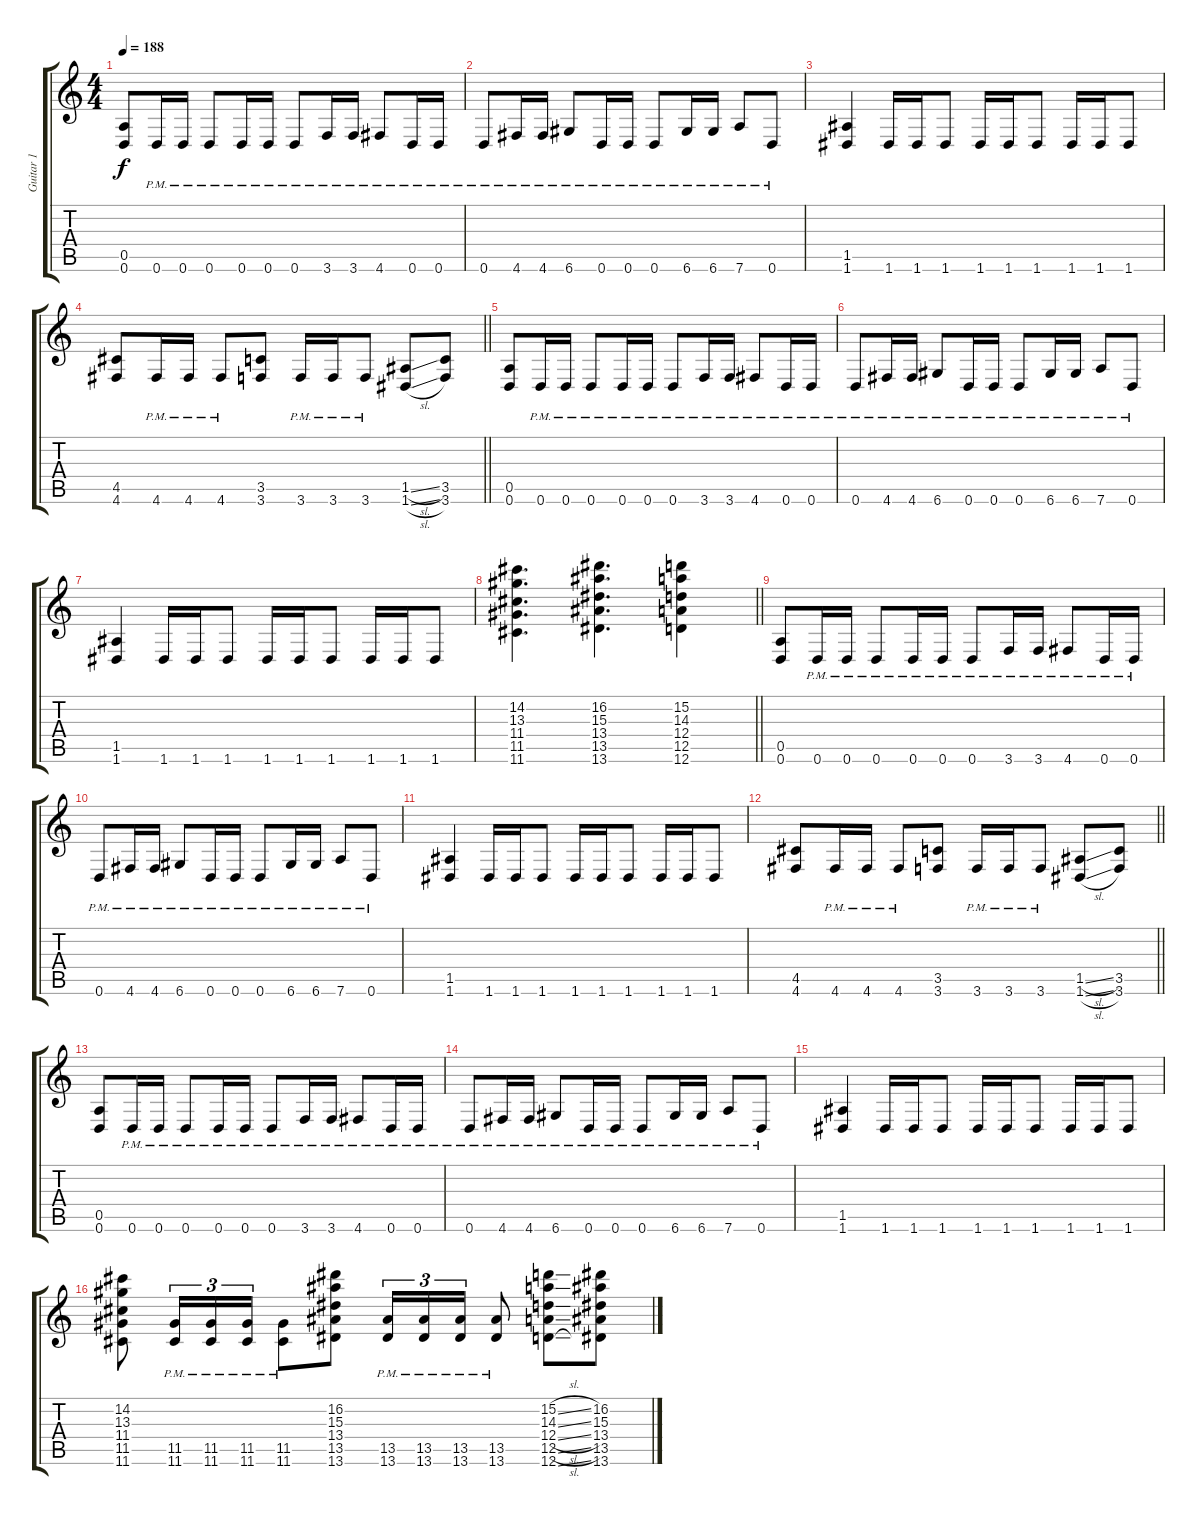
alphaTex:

\track ("Guitar 1" "Guitar 1") {instrument distortionguitar}
\staff {score tabs}
\tuning (E4 B3 G3 D3 A2 D2) {hide}
\ts (4 4)
\section ("" "")
\tempo 188
\clef g2
\ks c
(0.5 0.6).8{dy f} 0.6{pm}.16 0.6{pm}.16 0.6{pm}.8 0.6{pm}.16 0.6{pm}.16 0.6{pm}.8 3.6{pm}.16 3.6{pm}.16 4.6{pm}.8 0.6{pm}.16 0.6{pm}.16 |
0.6{pm}.8 4.6{pm}.16 4.6{pm}.16 6.6{pm}.8 0.6{pm}.16 0.6{pm}.16 0.6{pm}.8 6.6{pm}.16 6.6{pm}.16 7.6{pm}.8 0.6{pm}.8 |
(1.5 1.6).4 1.6.16 1.6.16 1.6.8 1.6.16 1.6.16 1.6.8 1.6.16 1.6.16 1.6.8 |
\barLineRight lightlight
(4.5 4.6).8 4.6{pm}.16 4.6{pm}.16 4.6{pm}.8 (3.5 3.6).8 3.6{pm}.16 3.6{pm}.16 3.6{pm}.8 (1.5{sl} 1.6{sl}).8 (3.5 3.6).8 |
(0.5 0.6).8 0.6{pm}.16 0.6{pm}.16 0.6{pm}.8 0.6{pm}.16 0.6{pm}.16 0.6{pm}.8 3.6{pm}.16 3.6{pm}.16 4.6{pm}.8 0.6{pm}.16 0.6{pm}.16 |
0.6{pm}.8 4.6{pm}.16 4.6{pm}.16 6.6{pm}.8 0.6{pm}.16 0.6{pm}.16 0.6{pm}.8 6.6{pm}.16 6.6{pm}.16 7.6{pm}.8 0.6{pm}.8 |
(1.5 1.6).4 1.6.16 1.6.16 1.6.8 1.6.16 1.6.16 1.6.8 1.6.16 1.6.16 1.6.8 |
\barLineRight lightlight
(14.2 13.3 11.4 11.5 11.6).4{d} (16.2 15.3 13.4 13.5 13.6).4{d} (15.2 14.3 12.4 12.5 12.6).4 |
(0.5 0.6).8 0.6{pm}.16 0.6{pm}.16 0.6{pm}.8 0.6{pm}.16 0.6{pm}.16 0.6{pm}.8 3.6{pm}.16 3.6{pm}.16 4.6{pm}.8 0.6{pm}.16 0.6{pm}.16 |
0.6{pm}.8 4.6{pm}.16 4.6{pm}.16 6.6{pm}.8 0.6{pm}.16 0.6{pm}.16 0.6{pm}.8 6.6{pm}.16 6.6{pm}.16 7.6{pm}.8 0.6{pm}.8 |
(1.5 1.6).4 1.6.16 1.6.16 1.6.8 1.6.16 1.6.16 1.6.8 1.6.16 1.6.16 1.6.8 |
\barLineRight lightlight
(4.5 4.6).8 4.6{pm}.16 4.6{pm}.16 4.6{pm}.8 (3.5 3.6).8 3.6{pm}.16 3.6{pm}.16 3.6{pm}.8 (1.5{sl} 1.6{sl}).8 (3.5 3.6).8 |
(0.5 0.6).8 0.6{pm}.16 0.6{pm}.16 0.6{pm}.8 0.6{pm}.16 0.6{pm}.16 0.6{pm}.8 3.6{pm}.16 3.6{pm}.16 4.6{pm}.8 0.6{pm}.16 0.6{pm}.16 |
0.6{pm}.8 4.6{pm}.16 4.6{pm}.16 6.6{pm}.8 0.6{pm}.16 0.6{pm}.16 0.6{pm}.8 6.6{pm}.16 6.6{pm}.16 7.6{pm}.8 0.6{pm}.8 |
(1.5 1.6).4 1.6.16 1.6.16 1.6.8 1.6.16 1.6.16 1.6.8 1.6.16 1.6.16 1.6.8 |
(14.2 13.3 11.4 11.5 11.6).8 (11.5{pm} 11.6{pm}).16{tu (3 2)} (11.5{pm} 11.6{pm}).16{tu (3 2)} (11.5{pm} 11.6{pm}).16{tu (3 2)} (11.5{pm} 11.6{pm}).8 (16.2 15.3 13.4 13.5 13.6).8 (13.5{pm} 13.6{pm}).16{tu (3 2)} (13.5{pm} 13.6{pm}).16{tu (3 2)} (13.5{pm} 13.6{pm}).16{tu (3 2)} (13.5{pm} 13.6{pm}).8 (15.2{sl} 14.3{sl} 12.4{sl} 12.5{sl} 12.6{sl}).8 (16.2 15.3 13.4 13.5 13.6).8
